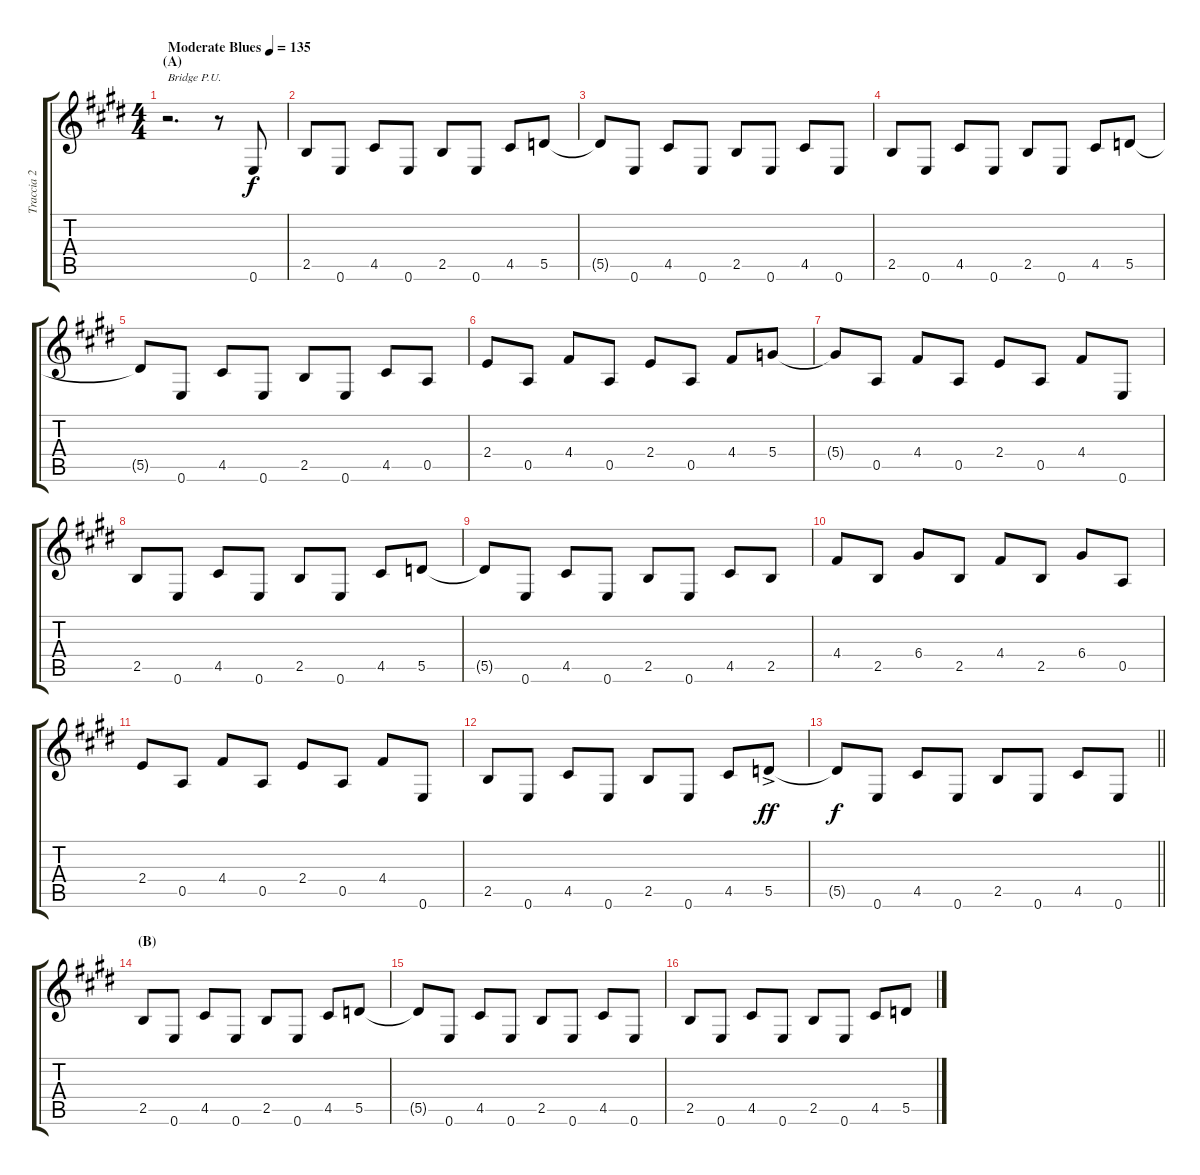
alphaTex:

\track ("Traccia 2" "Traccia 2") {instrument overdrivenguitar}
\staff {score tabs}
\tuning (E4 B3 G3 D3 A2 E2) {hide}
\ts (4 4)
\section ("" "(A)")
\tempo (135 "Moderate Blues")
\clef g2
\ks e
r.2{d txt "Bridge P.U." dy f instrument overdrivenguitar} r.8 0.6.8 |
2.5.8 0.6.8 4.5.8 0.6.8 2.5.8 0.6.8 4.5.8 5.5.8 |
5.5{t}.8 0.6.8 4.5.8 0.6.8 2.5.8 0.6.8 4.5.8 0.6.8 |
2.5.8 0.6.8 4.5.8 0.6.8 2.5.8 0.6.8 4.5.8 5.5.8 |
5.5{t}.8 0.6.8 4.5.8 0.6.8 2.5.8 0.6.8 4.5.8 0.5.8 |
2.4.8 0.5.8 4.4.8 0.5.8 2.4.8 0.5.8 4.4.8 5.4.8 |
5.4{t}.8 0.5.8 4.4.8 0.5.8 2.4.8 0.5.8 4.4.8 0.6.8 |
2.5.8 0.6.8 4.5.8 0.6.8 2.5.8 0.6.8 4.5.8 5.5.8 |
5.5{t}.8 0.6.8 4.5.8 0.6.8 2.5.8 0.6.8 4.5.8 2.5.8 |
4.4.8 2.5.8 6.4.8 2.5.8 4.4.8 2.5.8 6.4.8 0.5.8 |
2.4.8 0.5.8 4.4.8 0.5.8 2.4.8 0.5.8 4.4.8 0.6.8 |
2.5.8 0.6.8 4.5.8 0.6.8 2.5.8 0.6.8 4.5.8 5.5{ac}.8{dy ff} |
\barLineRight lightlight
5.5{t}.8{dy f} 0.6.8 4.5.8 0.6.8 2.5.8 0.6.8 4.5.8 0.6.8 |
\section ("" "(B)")
2.5.8 0.6.8 4.5.8 0.6.8 2.5.8 0.6.8 4.5.8 5.5.8 |
5.5{t}.8 0.6.8 4.5.8 0.6.8 2.5.8 0.6.8 4.5.8 0.6.8 |
2.5.8 0.6.8 4.5.8 0.6.8 2.5.8 0.6.8 4.5.8 5.5.8
